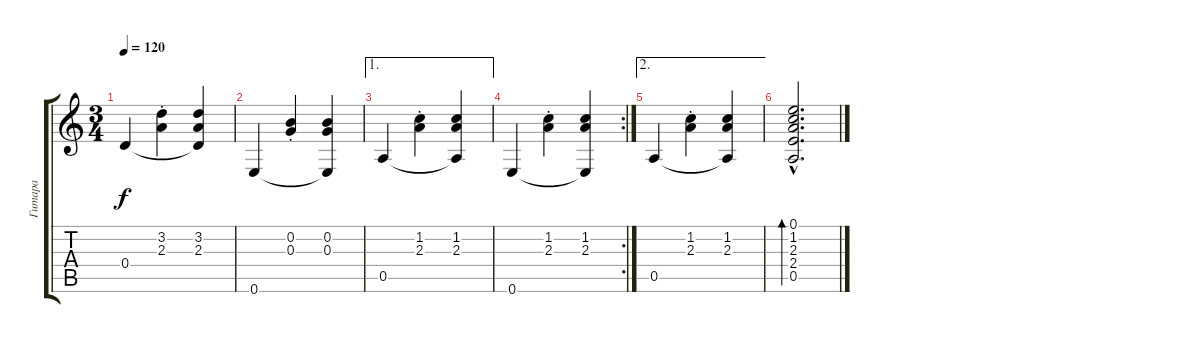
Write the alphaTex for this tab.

\track ("Гитара" "Гитара") {instrument acousticguitarnylon}
\staff {score tabs}
\tuning (E4 B3 G3 D3 A2 E2) {hide}
\ts (3 4)
\tempo 120
\clef g2
\ks c
0.4.4{dy f} (3.2{st} 2.3{st}).4 (3.2 2.3 0.4{t}).4 |
0.6.4 (0.2{st} 0.3{st}).4 (0.2 0.3 0.6{t}).4 |
\ae 1
0.5.4 (1.2{st} 2.3{st}).4 (1.2 2.3 0.5{t}).4 |
\rc 2
0.6.4 (1.2{st} 2.3{st}).4 (1.2 2.3 0.6{t}).4 |
\ae 2
0.5.4 (1.2{st} 2.3{st}).4 (1.2 2.3 0.5{t}).4 |
(0.1{hac} 1.2{hac} 2.3{hac} 2.4{hac} 0.5{hac}).2{d bd 480}
